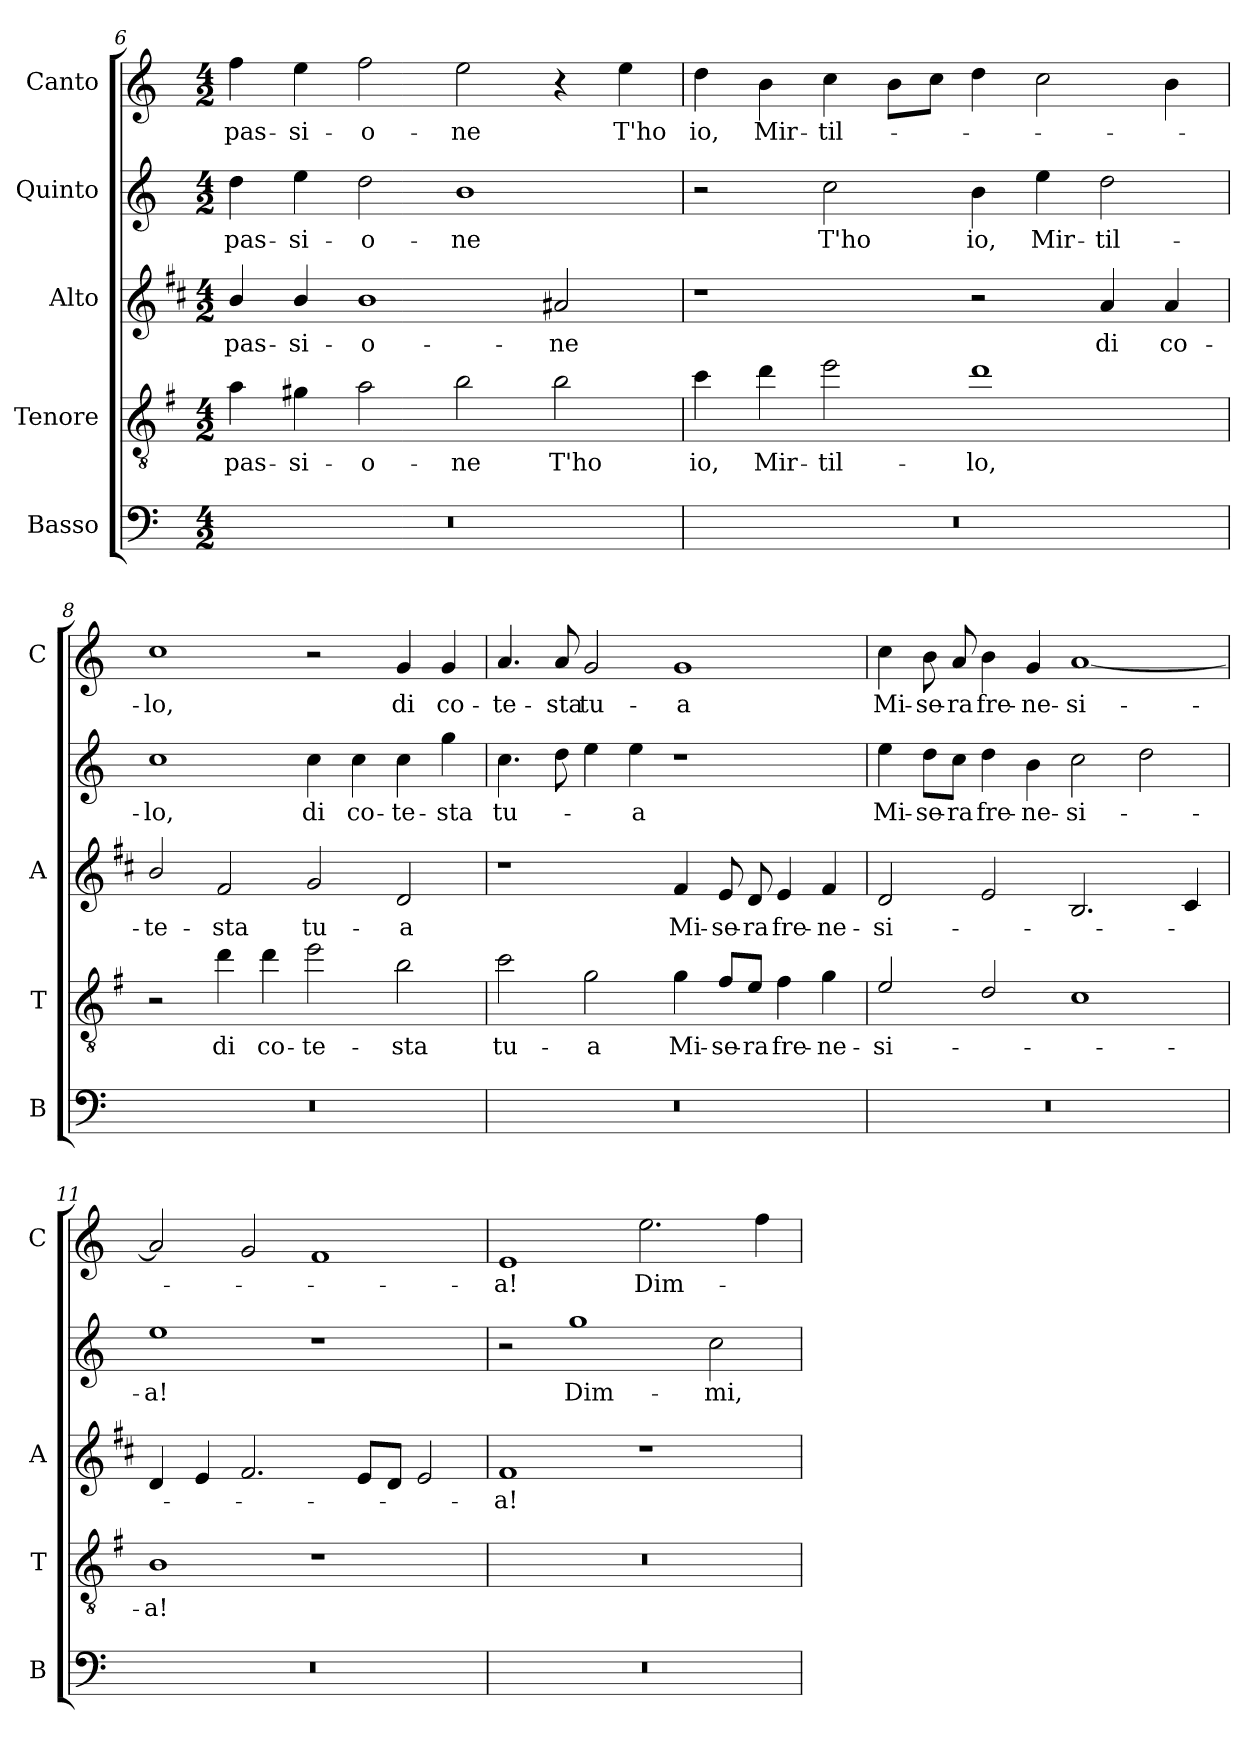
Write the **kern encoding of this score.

**kern	**kern	**text	**kern	**text	**kern	**text	**kern	**text
*part5	*part4	*part4	*part3	*part3	*part2	*part2	*part1	*part1
*staff5	*staff4	*staff4	*staff3	*staff3	*staff2	*staff2	*staff1	*staff1
*I"Basso	*I"Tenore	*	*I"Alto	*	*I"Quinto	*	*I"Canto	*
*I'B	*I'T	*	*I'A	*	*	*	*I'C	*
*clefF4	*clefGv2	*	*clefG2	*	*clefG2	*	*clefG2	*
*	*ITrd4c7	*	*ITrd1c2	*	*	*	*	*
*k[]	*k[]	*	*k[]	*	*k[]	*	*k[]	*
*C:	*C:	*	*C:	*	*C:	*	*C:	*
*M4/2	*M4/2	*	*M4/2	*	*M4/2	*	*M4/2	*
=6	=6	=6	=6	=6	=6	=6	=6	=6
!	!	!LO:LY:b	!	!LO:LY:b	!	!LO:LY:b	!	!LO:LY:b
0r	4d\	-pas-	4a/	-pas-	4dd\	-pas-	4ff\	-pas-
!	!	!LO:LY:b	!	!LO:LY:b	!	!LO:LY:b	!	!LO:LY:b
.	4c#X\	-si-	4a/	-si-	4ee\	-si-	4ee\	-si-
!	!	!LO:LY:b	!	!LO:LY:b	!	!LO:LY:b	!	!LO:LY:b
.	2d\	-o-	1a	-o-	2dd\	-o-	2ff\	-o-
!	!	!LO:LY:b	!	!	!	!LO:LY:b	!	!LO:LY:b
.	2e\	-ne	.	.	1b	-ne	2ee\	-ne
!	!	!LO:LY:b	!	!LO:LY:b	!	!	!	!
.	2e\	T'ho	2g#X/	-ne	.	.	4r	.
!	!	!	!	!	!	!	!	!LO:LY:b
.	.	.	.	.	.	.	4ee\	T'ho
=7	=7	=7	=7	=7	=7	=7	=7	=7
!	!	!LO:LY:b	!	!	!	!	!	!LO:LY:b
0r	4f\	io,	1r	.	2r	.	4dd\	io,
!	!	!LO:LY:b	!	!	!	!	!	!LO:LY:b
.	4g\	Mir-	.	.	.	.	4b\	Mir-
!	!	!LO:LY:b	!	!	!	!LO:LY:b	!	!LO:LY:b
.	2a\	-til-	.	.	2cc\	T'ho	4cc\	-til-
.	.	.	.	.	.	.	8b\L	.
.	.	.	.	.	.	.	8cc\J	.
!	!	!LO:LY:b	!	!	!	!LO:LY:b	!	!
.	1g	-lo,	2r	.	4b\	io,	4dd\	.
!	!	!	!	!	!	!LO:LY:b	!	!
.	.	.	.	.	4ee\	Mir-	2cc\	.
!	!	!	!	!LO:LY:b	!	!LO:LY:b	!	!
.	.	.	4g/	di	2dd\	-til-	.	.
!	!	!	!	!LO:LY:b	!	!	!	!
.	.	.	4g/	co-	.	.	4b\	.
!!LO:PB:g=z
=8	=8	=8	=8	=8	=8	=8	=8	=8
!	!	!	!	!LO:LY:b	!	!LO:LY:b	!	!LO:LY:b
0r	2r	.	2a/	-te-	1cc	-lo,	1cc	-lo,
!	!	!LO:LY:b	!	!LO:LY:b	!	!	!	!
.	4g\	di	2e/	-sta	.	.	.	.
!	!	!LO:LY:b	!	!	!	!	!	!
.	4g\	co-	.	.	.	.	.	.
!	!	!LO:LY:b	!	!LO:LY:b	!	!LO:LY:b	!	!
.	2a\	-te-	2f/	tu-	4cc\	di	2r	.
!	!	!	!	!	!	!LO:LY:b	!	!
.	.	.	.	.	4cc\	co-	.	.
!	!	!LO:LY:b	!	!LO:LY:b	!	!LO:LY:b	!	!LO:LY:b
.	2e\	-sta	2c/	-a	4cc\	-te-	4g/	di
!	!	!	!	!	!	!LO:LY:b	!	!LO:LY:b
.	.	.	.	.	4gg\	-sta	4g/	co-
=9	=9	=9	=9	=9	=9	=9	=9	=9
!	!	!LO:LY:b	!	!	!	!LO:LY:b	!	!LO:LY:b
0r	2f\	tu-	1r	.	4.cc\	tu-	4.a/	-te-
!	!	!	!	!	!	!	!	!LO:LY:b
.	.	.	.	.	8dd\	.	8a/	-sta
!	!	!LO:LY:b	!	!	!	!	!	!LO:LY:b
.	2c\	-a	.	.	4ee\	.	2g/	tu-
!	!	!	!	!	!	!LO:LY:b	!	!
.	.	.	.	.	4ee\	-a	.	.
!	!	!LO:LY:b	!	!LO:LY:b	!	!	!	!LO:LY:b
.	4c\	Mi-	4e/	Mi-	1r	.	1g	-a
!	!	!LO:LY:b	!	!LO:LY:b	!	!	!	!
.	8B/L	-se-	8d/	-se-	.	.	.	.
!	!	!LO:LY:b	!	!LO:LY:b	!	!	!	!
.	8A/J	-ra	8c/	-ra	.	.	.	.
!	!	!LO:LY:b	!	!LO:LY:b	!	!	!	!
.	4B\	fre-	4d/	fre-	.	.	.	.
!	!	!LO:LY:b	!	!LO:LY:b	!	!	!	!
.	4c\	-ne-	4e/	-ne-	.	.	.	.
=10	=10	=10	=10	=10	=10	=10	=10	=10
!	!	!LO:LY:b	!	!LO:LY:b	!	!LO:LY:b	!	!LO:LY:b
0r	2A/	-si-	2c/	-si-	4ee\	Mi-	4cc\	Mi-
!	!	!	!	!	!	!LO:LY:b	!	!LO:LY:b
.	.	.	.	.	8dd\L	-se-	8b\	-se-
!	!	!	!	!	!	!LO:LY:b	!	!LO:LY:b
.	.	.	.	.	8cc\J	-ra	8a/	-ra
!	!	!	!	!	!	!LO:LY:b	!	!LO:LY:b
.	2G/	.	2d/	.	4dd\	fre-	4b\	fre-
!	!	!	!	!	!	!LO:LY:b	!	!LO:LY:b
.	.	.	.	.	4b\	-ne-	4g/	-ne-
!	!	!	!	!	!	!LO:LY:b	!	!LO:LY:b
.	1F	.	2.A/	.	2cc\	-si-	[1a	-si-
.	.	.	.	.	2dd\	.	.	.
.	.	.	4B/	.	.	.	.	.
=11	=11	=11	=11	=11	=11	=11	=11	=11
!	!	!LO:LY:b	!	!	!	!LO:LY:b	!	!
0r	1E	-a!	4c/	.	1ee	-a!	2a/]	.
.	.	.	4d/	.	.	.	.	.
.	.	.	2.e/	.	.	.	2g/	.
.	1r	.	.	.	1r	.	1f	.
.	.	.	8d/L	.	.	.	.	.
.	.	.	8c/J	.	.	.	.	.
.	.	.	2d/	.	.	.	.	.
!!LO:LB:g=z
=12	=12	=12	=12	=12	=12	=12	=12	=12
!	!	!	!	!LO:LY:b	!	!	!	!LO:LY:b
0r	0r	.	1e	-a!	2r	.	1e	-a!
!	!	!	!	!	!	!LO:LY:b	!	!
.	.	.	.	.	1gg	Dim-	.	.
!	!	!	!	!	!	!	!	!LO:LY:b
.	.	.	1r	.	.	.	2.ee\	Dim-
!	!	!	!	!	!	!LO:LY:b	!	!
.	.	.	.	.	2cc\	-mi,	.	.
.	.	.	.	.	.	.	4ff\	.
=	=	=	=	=	=	=	=	=
*-	*-	*-	*-	*-	*-	*-	*-	*-
